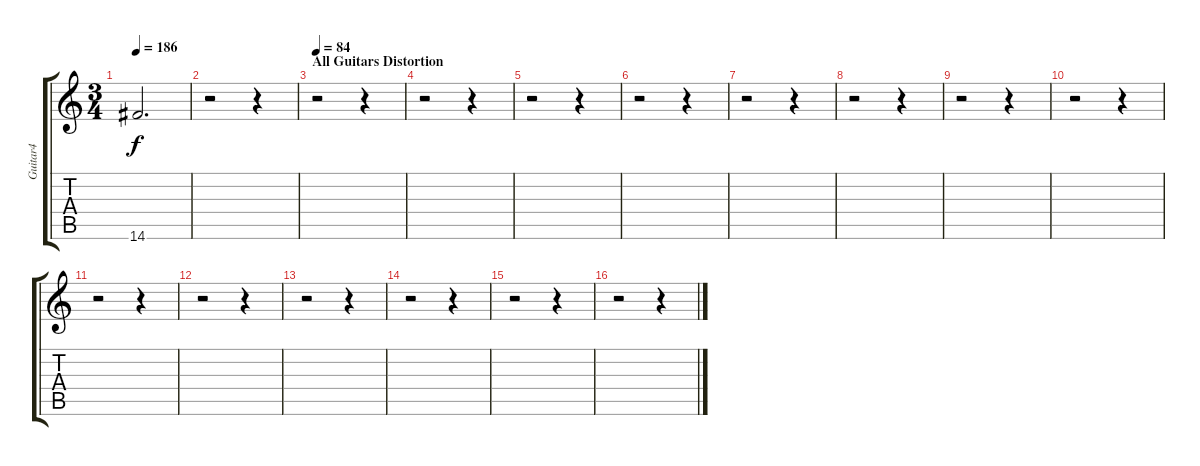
\track ("Guitar4" "Guitar4") {instrument distortionguitar}
\staff {score tabs}
\tuning (E4 B3 G3 D3 A2 E2) {hide}
\ts (3 4)
\tempo 186
\clef g2
\ks c
14.6{t}.2{d dy f} |
r.2 r.4 |
\section ("" "All Guitars Distortion")
\tempo 84
r.2 r.4 |
r.2 r.4 |
r.2 r.4 |
r.2 r.4 |
r.2 r.4 |
r.2 r.4 |
r.2 r.4 |
r.2 r.4 |
r.2 r.4 |
r.2 r.4 |
r.2 r.4 |
r.2 r.4 |
r.2 r.4 |
r.2 r.4
